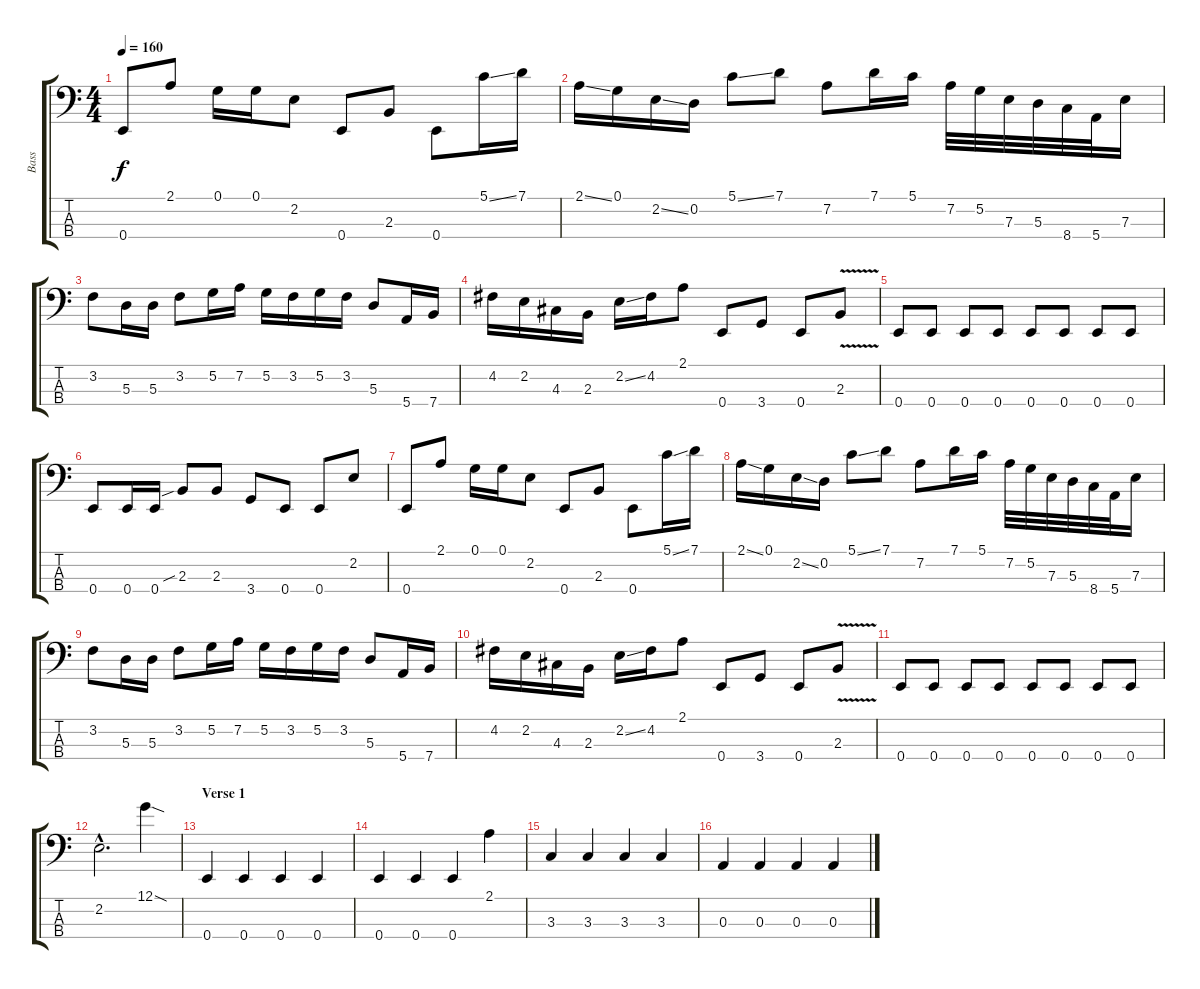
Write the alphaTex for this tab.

\track ("Bass" "Bass") {instrument electricbasspick}
\staff {score tabs}
\tuning (G2 D2 A1 E1) {hide}
\ts (4 4)
\tempo 160
\clef f4
\ks c
0.4.8{dy f} 2.1.8 0.1.16 0.1.16 2.2.8 0.4.8 2.3.8 0.4.8 5.1{ss}.16 7.1.16 |
2.1{ss}.16 0.1.16 2.2{ss}.16 0.2.16 5.1{ss}.8 7.1.8 7.2.8 7.1.16 5.1.16 7.2.32 5.2.32 7.3.32 5.3.32 8.4.32 5.4.32 7.3.16 |
3.2.8 5.3.16 5.3.16 3.2.8 5.2.16 7.2.16 5.2.16 3.2.16 5.2.16 3.2.16 5.3.8 5.4.16 7.4.16 |
4.2.16 2.2.16 4.3.16 2.3.16 2.2{ss}.16 4.2.16 2.1.8 0.4.8 3.4.8 0.4.8 2.3{v}.8 |
0.4.8 0.4.8 0.4.8 0.4.8 0.4.8 0.4.8 0.4.8 0.4.8 |
0.4.8 0.4.16 0.4.16 2.3{sib}.8 2.3.8 3.4.8 0.4.8 0.4.8 2.2.8 |
0.4.8 2.1.8 0.1.16 0.1.16 2.2.8 0.4.8 2.3.8 0.4.8 5.1{ss}.16 7.1.16 |
2.1{ss}.16 0.1.16 2.2{ss}.16 0.2.16 5.1{ss}.8 7.1.8 7.2.8 7.1.16 5.1.16 7.2.32 5.2.32 7.3.32 5.3.32 8.4.32 5.4.32 7.3.16 |
3.2.8 5.3.16 5.3.16 3.2.8 5.2.16 7.2.16 5.2.16 3.2.16 5.2.16 3.2.16 5.3.8 5.4.16 7.4.16 |
4.2.16 2.2.16 4.3.16 2.3.16 2.2{ss}.16 4.2.16 2.1.8 0.4.8 3.4.8 0.4.8 2.3{v}.8 |
0.4.8 0.4.8 0.4.8 0.4.8 0.4.8 0.4.8 0.4.8 0.4.8 |
2.2{hac}.2{d} 12.1{sod}.4 |
\section ("" "Verse 1")
0.4.4 0.4.4 0.4.4 0.4.4 |
0.4.4 0.4.4 0.4.4 2.1.4 |
3.3.4 3.3.4 3.3.4 3.3.4 |
0.3.4 0.3.4 0.3.4 0.3.4
